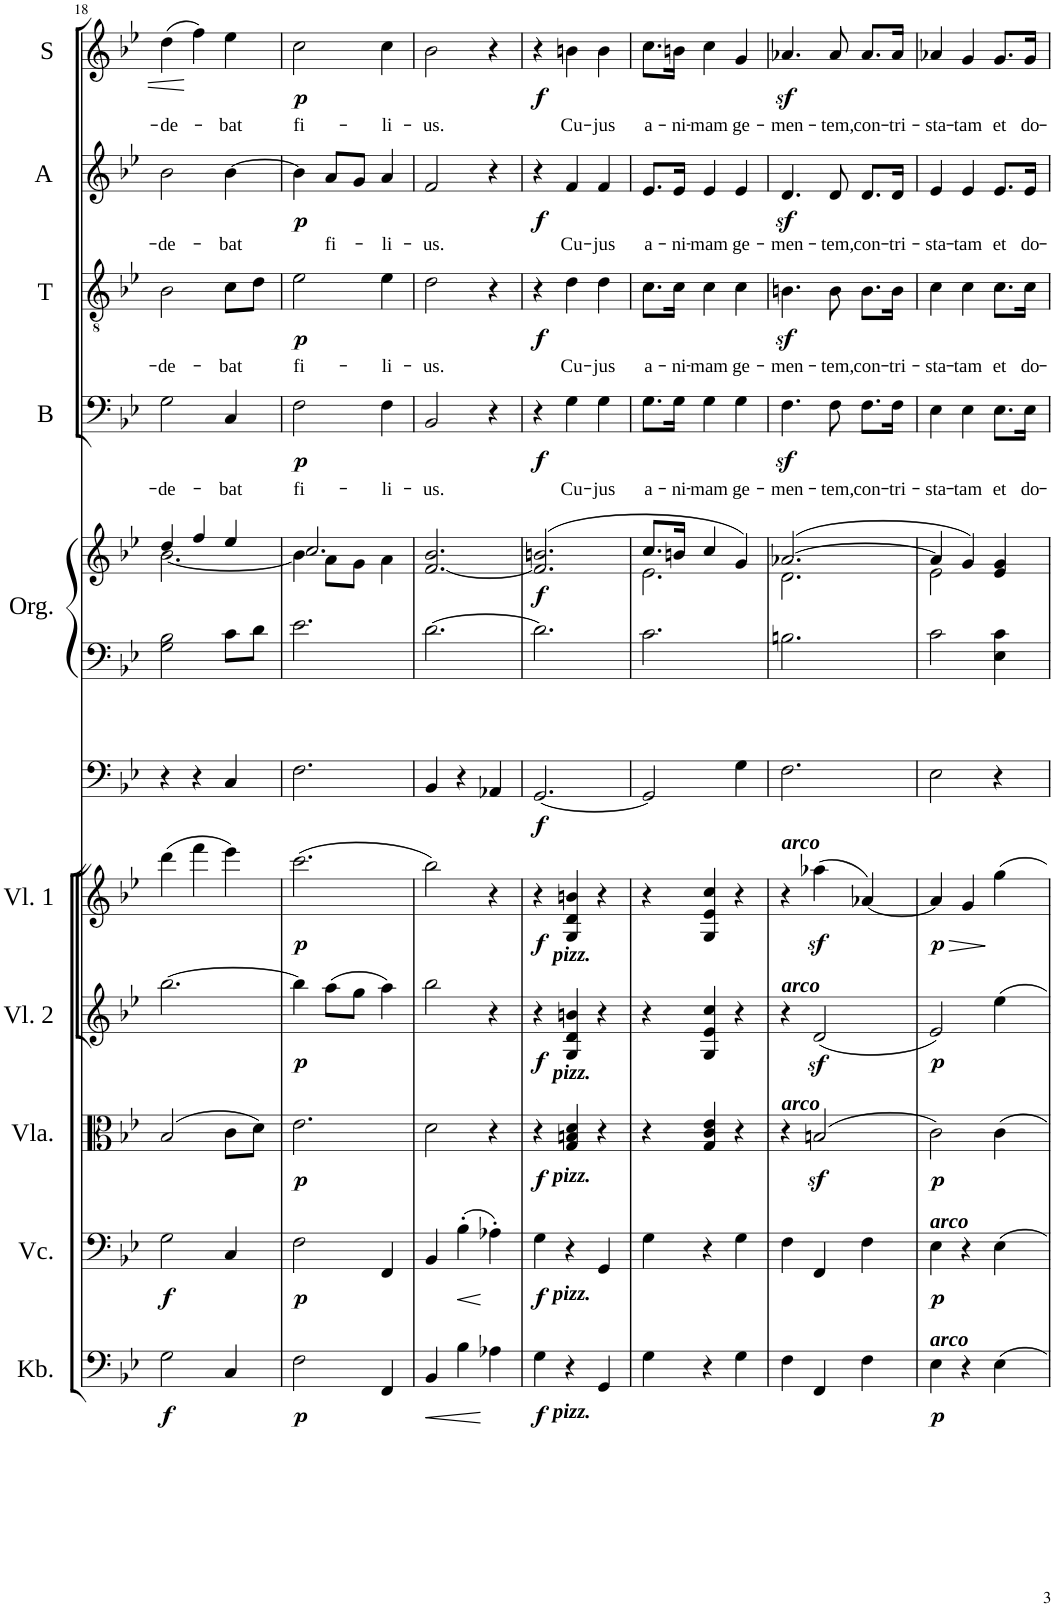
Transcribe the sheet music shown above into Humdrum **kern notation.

**kern	**dynam	**kern	**dynam	**kern	**dynam	**kern	**dynam	**kern	**dynam	**kern	**dynam	**kern	**kern	**dynam	**kern	**text	**dynam	**kern	**text	**dynam	**kern	**text	**dynam	**kern	**text	**dynam
*part11	*part11	*part10	*part10	*part9	*part9	*part8	*part8	*part7	*part7	*part6	*part6	*part5	*part5	*part5	*part4	*part4	*part4	*part3	*part3	*part3	*part2	*part2	*part2	*part1	*part1	*part1
*staff12	*staff12	*staff11	*staff11	*staff10	*staff10	*staff9	*staff9	*staff8	*staff8	*staff7	*staff7	*staff6	*staff5	*staff5/6	*staff4	*staff4	*staff4	*staff3	*staff3	*staff3	*staff2	*staff2	*staff2	*staff1	*staff1	*staff1
*I"Kontrabass	*	*I"Cello	*	*I"Viola	*	*I"Violine 2	*	*I"Violine 1	*	*	*	*I"Orgel	*	*	*I"Bass	*	*	*I"Tenor	*	*	*I"Alt	*	*	*I"Sopran	*	*
*I'Kb.	*	*	*	*I'Vla.	*	*I'Vl. 2	*	*I'Vl. 1	*	*	*	*I'Org.	*	*	*I'B	*	*	*I'T	*	*	*I'A	*	*	*I'S	*	*
!!LO:PB:g=z
*clefF4	*	*clefF4	*	*clefC3	*	*clefG2	*	*clefG2	*	*clefF4	*	*clefF4	*clefG2	*	*clefF4	*	*	*clefGv2	*	*	*clefG2	*	*	*clefG2	*	*
*Trd7c12	*	*	*	*	*	*	*	*	*	*	*	*	*	*	*	*	*	*	*	*	*	*	*	*	*	*
*k[b-e-]	*	*k[b-e-]	*	*k[b-e-]	*	*k[b-e-]	*	*k[b-e-]	*	*k[b-e-]	*	*k[b-e-]	*k[b-e-]	*	*k[b-e-]	*	*	*k[b-e-]	*	*	*k[b-e-]	*	*	*k[b-e-]	*	*
*M3/4	*	*M3/4	*	*M3/4	*	*M3/4	*	*M3/4	*	*M3/4	*	*M3/4	*M3/4	*	*M3/4	*	*	*M3/4	*	*	*M3/4	*	*	*M3/4	*	*
=18	=18	=18	=18	=18	=18	=18	=18	=18	=18	=18	=18	=18	=18	=18	=18	=18	=18	=18	=18	=18	=18	=18	=18	=18	=18	=18
*	*	*	*	*	*	*	*	*	*	*	*	*	*^	*	*	*	*	*	*	*	*	*	*	*	*	*
!	!LO:DY:b	!	!LO:DY:b	!	!	!	!	!	!	!	!	!	!	!	!	!	!LO:LY:b	!	!	!LO:LY:b	!	!	!LO:LY:b	!	!	!LO:LY:b	!
2G\	f	2G\	f	(2B-/	.	[2.bb-\	.	(4ddd\	.	4r	.	2G\ 2B-\	4dd/	[2.b-\	.	2G\	-de-	.	2B-\	-de-	.	2b-\	-de-	.	(4dd\	-de-	.
.	.	.	.	.	.	.	.	4fff\	.	4r	.	.	4ff/	.	.	.	.	.	.	.	.	.	.	.	4ff\)	.	.
!	!	!	!	!	!	!	!	!	!	!	!	!	!	!	!	!	!LO:LY:b	!	!	!LO:LY:b	!	!	!LO:LY:b	!	!	!LO:LY:b	!
4C/	.	4C/	.	8c\L	.	.	.	4eee-\)	.	4C/	.	8c\L	4ee-/	.	.	4C/	-bat	.	8c\L	-bat	.	[4b-\	-bat	.	4ee-\	-bat	.
.	.	.	.	8d\J)	.	.	.	.	.	.	.	8d\J	.	.	.	.	.	.	8d\J	.	.	.	.	.	.	.	.
=19	=19	=19	=19	=19	=19	=19	=19	=19	=19	=19	=19	=19	=19	=19	=19	=19	=19	=19	=19	=19	=19	=19	=19	=19	=19	=19	=19
!	!LO:DY:b	!	!LO:DY:b	!	!LO:DY:b	!	!LO:DY:b	!	!LO:DY:b	!	!	!	!	!	!	!	!LO:LY:b	!LO:DY:b	!	!LO:LY:b	!LO:DY:b	!	!	!LO:DY:b	!	!LO:LY:b	!LO:DY:b
2F\	p	2F\	p	2.e-\	p	4bb-\]	p	(2.ccc\	p	2.F\	.	2.e-\	2.cc/	4b-\]	.	2F\	fi-	p	2e-\	fi-	p	4b-\]	.	p	2cc\	fi-	p
!	!	!	!	!	!	!	!	!	!	!	!	!	!	!	!	!	!	!	!	!	!	!	!LO:LY:b	!	!	!	!
.	.	.	.	.	.	(8aa\L	.	.	.	.	.	.	.	8a\L	.	.	.	.	.	.	.	8a/L	fi-	.	.	.	.
.	.	.	.	.	.	8gg\J	.	.	.	.	.	.	.	8g\J	.	.	.	.	.	.	.	8g/J	.	.	.	.	.
!	!	!	!	!	!	!	!	!	!	!	!	!	!	!	!	!	!LO:LY:b	!	!	!LO:LY:b	!	!	!LO:LY:b	!	!	!LO:LY:b	!
4FF/	.	4FF/	.	.	.	4aa\)	.	.	.	.	.	.	.	4a\	.	4F\	-li-	.	4e-\	-li-	.	4a/	-li-	.	4cc\	-li-	.
=20	=20	=20	=20	=20	=20	=20	=20	=20	=20	=20	=20	=20	=20	=20	=20	=20	=20	=20	=20	=20	=20	=20	=20	=20	=20	=20	=20
!	!LO:HP:b	!	!	!	!	!	!	!	!	!	!	!	!	!	!	!	!LO:LY:b	!	!	!LO:LY:b	!	!	!LO:LY:b	!	!	!LO:LY:b	!
*	*	*	*	*	*	*	*	*	*	*	*	*	*v	*v	*	*	*	*	*	*	*	*	*	*	*	*	*
4BB-/	<	4BB-/	.	2d\	.	2bb-\	.	2bb-\)	.	4BB-/	.	[2.d\	[2.f/ 2.b-/	.	2BB-/	-us.	.	2d\	-us.	.	2f/	-us.	.	2b-\	-us.	.
!	!	!	!LO:HP:b	!	!	!	!	!	!	!	!	!	!	!	!	!	!	!	!	!	!	!	!	!	!	!
4B-\	.	(4B-'\	<	.	.	.	.	.	.	4r	.	.	.	.	.	.	.	.	.	.	.	.	.	.	.	.
4A-X\	[	4A-X'\)	[	4r	.	4r	.	4r	.	4AA-X/	.	.	.	.	4r	.	.	4r	.	.	4r	.	.	4r	.	.
=21	=21	=21	=21	=21	=21	=21	=21	=21	=21	=21	=21	=21	=21	=21	=21	=21	=21	=21	=21	=21	=21	=21	=21	=21	=21	=21
!	!	!	!	!	!	!	!	!LO:TX:b:Bi:t=pizz.	!	!	!	!	!	!	!	!	!	!	!	!	!	!	!	!	!	!
!	!	!	!	!	!	!LO:TX:b:Bi:t=pizz.	!	!	!	!	!	!	!	!	!	!	!	!	!	!	!	!	!	!	!	!
!	!	!	!	!LO:TX:b:Bi:t=pizz.	!	!	!	!	!	!	!	!	!	!	!	!	!	!	!	!	!	!	!	!	!	!
!	!	!LO:TX:b:Bi:t=pizz.	!	!	!	!	!	!	!	!	!	!	!	!	!	!	!	!	!	!	!	!	!	!	!	!
!LO:TX:b:Bi:t=pizz.	!	!	!	!	!	!	!	!	!	!	!	!	!	!	!	!	!	!	!	!	!	!	!	!	!	!
!	!LO:DY:b	!	!LO:DY:b	!	!LO:DY:b	!	!LO:DY:b	!	!LO:DY:b	!	!LO:DY:b	!	!	!LO:DY:b	!	!	!LO:DY:b	!	!	!LO:DY:b	!	!	!LO:DY:b	!	!	!LO:DY:b
4G\	f	4G\	f	4r	f	4r	f	4r	f	[2.GG/	f	2.d\]	(2.f/] 2.bn/	f	4r	.	f	4r	.	f	4r	.	f	4r	.	f
!	!	!	!	!	!	!	!	!	!	!	!	!	!	!	!	!LO:LY:b	!	!	!LO:LY:b	!	!	!LO:LY:b	!	!	!LO:LY:b	!
4r	.	4r	.	4G/ 4Bn/ 4d/	.	4G/ 4d/ 4bn/	.	4G/ 4d/ 4bn/	.	.	.	.	.	.	4G\	Cu-	.	4d\	Cu-	.	4f/	Cu-	.	4bn\	Cu-	.
!	!	!	!	!	!	!	!	!	!	!	!	!	!	!	!	!LO:LY:b	!	!	!LO:LY:b	!	!	!LO:LY:b	!	!	!LO:LY:b	!
4GG/	.	4GG/	.	4r	.	4r	.	4r	.	.	.	.	.	.	4G\	-jus	.	4d\	-jus	.	4f/	-jus	.	4b\	-jus	.
=22	=22	=22	=22	=22	=22	=22	=22	=22	=22	=22	=22	=22	=22	=22	=22	=22	=22	=22	=22	=22	=22	=22	=22	=22	=22	=22
*	*	*	*	*	*	*	*	*	*	*	*	*	*^	*	*	*	*	*	*	*	*	*	*	*	*	*
!	!	!	!	!	!	!	!	!	!	!	!	!	!	!	!	!	!LO:LY:b	!	!	!LO:LY:b	!	!	!LO:LY:b	!	!	!LO:LY:b	!
4G\	.	4G\	.	4r	.	4r	.	4r	.	2GG/]	.	2.c\	8.cc/L	2.e-\	.	8.G\L	a-	.	8.c\L	a-	.	8.e-/L	a-	.	8.cc\L	a-	.
!	!	!	!	!	!	!	!	!	!	!	!	!	!	!	!	!	!LO:LY:b	!	!	!LO:LY:b	!	!	!LO:LY:b	!	!	!LO:LY:b	!
.	.	.	.	.	.	.	.	.	.	.	.	.	16bn/Jk	.	.	16G\Jk	-ni-	.	16c\Jk	-ni-	.	16e-/Jk	-ni-	.	16bn\Jk	-ni-	.
!	!	!	!	!	!	!	!	!	!	!	!	!	!	!	!	!	!LO:LY:b	!	!	!LO:LY:b	!	!	!LO:LY:b	!	!	!LO:LY:b	!
4r	.	4r	.	4G/ 4c/ 4e-/	.	4G/ 4e-/ 4cc/	.	4G/ 4e-/ 4cc/	.	.	.	.	4cc/	.	.	4G\	-mam	.	4c\	-mam	.	4e-/	-mam	.	4cc\	-mam	.
!	!	!	!	!	!	!	!	!	!	!	!	!	!	!	!	!	!LO:LY:b	!	!	!LO:LY:b	!	!	!LO:LY:b	!	!	!LO:LY:b	!
4G\	.	4G\	.	4r	.	4r	.	4r	.	4G\	.	.	4g/)	.	.	4G\	ge-	.	4c\	ge-	.	4e-/	ge-	.	4g/	ge-	.
=23	=23	=23	=23	=23	=23	=23	=23	=23	=23	=23	=23	=23	=23	=23	=23	=23	=23	=23	=23	=23	=23	=23	=23	=23	=23	=23	=23
!	!	!	!	!	!	!	!	!LO:TX:a:Bi:t=arco	!	!	!	!	!	!	!	!	!	!	!	!	!	!	!	!	!	!	!
!	!	!	!	!	!	!LO:TX:a:Bi:t=arco	!	!	!	!	!	!	!	!	!	!	!	!	!	!	!	!	!	!	!	!	!
!	!	!	!	!LO:TX:a:Bi:t=arco	!	!	!	!	!	!	!	!	!	!	!	!	!	!	!	!	!	!	!	!	!	!	!
!	!	!	!	!	!	!	!	!	!	!	!	!	!	!	!	!	!LO:LY:b	!	!	!LO:LY:b	!	!	!LO:LY:b	!	!	!LO:LY:b	!
4F\	.	4F\	.	4r	.	4r	.	4r	.	2.F\	.	2.Bn\	([2.a-X/	2.d\	.	4.Fz<\	-men-	.	4.Bnz<\	-men-	.	4.dz</	-men-	.	4.a-Xz</	-men-	.
4FF/	.	4FF/	.	(2Bnz</	.	(2dz</	.	(4aa-Xz<\	.	.	.	.	.	.	.	.	.	.	.	.	.	.	.	.	.	.	.
!	!	!	!	!	!	!	!	!	!	!	!	!	!	!	!	!	!LO:LY:b	!	!	!LO:LY:b	!	!	!LO:LY:b	!	!	!LO:LY:b	!
.	.	.	.	.	.	.	.	.	.	.	.	.	.	.	.	8F\	-tem,	.	8B\	-tem,	.	8d/	-tem,	.	8a-/	-tem,	.
!	!	!	!	!	!	!	!	!	!	!	!	!	!	!	!	!	!LO:LY:b	!	!	!LO:LY:b	!	!	!LO:LY:b	!	!	!LO:LY:b	!
4F\	.	4F\	.	.	.	.	.	[4a-X/)	.	.	.	.	.	.	.	8.F\L	con-	.	8.B\L	con-	.	8.d/L	con-	.	8.a-/L	con-	.
!	!	!	!	!	!	!	!	!	!	!	!	!	!	!	!	!	!LO:LY:b	!	!	!LO:LY:b	!	!	!LO:LY:b	!	!	!LO:LY:b	!
.	.	.	.	.	.	.	.	.	.	.	.	.	.	.	.	16F\Jk	-tri-	.	16B\Jk	-tri-	.	16d/Jk	-tri-	.	16a-/Jk	-tri-	.
=24	=24	=24	=24	=24	=24	=24	=24	=24	=24	=24	=24	=24	=24	=24	=24	=24	=24	=24	=24	=24	=24	=24	=24	=24	=24	=24	=24
!	!	!LO:TX:a:Bi:t=arco	!	!	!	!	!	!	!	!	!	!	!	!	!	!	!	!	!	!	!	!	!	!	!	!	!
!LO:TX:a:Bi:t=arco	!	!	!	!	!	!	!	!	!	!	!	!	!	!	!	!	!	!	!	!	!	!	!	!	!	!	!
!	!LO:DY:b	!	!LO:DY:b	!	!LO:DY:b	!	!LO:DY:b	!	!LO:HP:b	!	!	!	!	!	!	!	!LO:LY:b	!	!	!LO:LY:b	!	!	!LO:LY:b	!	!	!LO:LY:b	!
!	!	!	!	!	!	!	!	!	!LO:DY:n=1:b	!	!	!	!	!	!	!	!	!	!	!	!	!	!	!	!	!	!
4E-\	p	4E-\	p	2c\)	p	2e-/)	p	4a-/]	> p	2E-\	.	2c\	4a-/]	2e-\	.	4E-\	-sta-	.	4c\	-sta-	.	4e-/	-sta-	.	4a-X/	-sta-	.
!	!	!	!	!	!	!	!	!	!	!	!	!	!	!	!	!	!LO:LY:b	!	!	!LO:LY:b	!	!	!LO:LY:b	!	!	!LO:LY:b	!
4r	.	4r	.	.	.	.	.	4g/	.	.	.	.	4g/)	.	.	4E-\	-tam	.	4c\	-tam	.	4e-/	-tam	.	4g/	-tam	.
!	!	!	!	!	!	!	!	!	!	!	!	!	!	!	!	!	!LO:LY:b	!	!	!LO:LY:b	!	!	!LO:LY:b	!	!	!LO:LY:b	!
4E-\	.	4E-\	.	4c\	.	4ee-\	.	4gg\	]	4r	.	4E-\ 4c\	4e-/ 4g/	4ryy	.	8.E-\L	et	.	8.c\L	et	.	8.e-/L	et	.	8.g/L	et	.
!	!	!	!	!	!	!	!	!	!	!	!	!	!	!	!	!	!LO:LY:b	!	!	!LO:LY:b	!	!	!LO:LY:b	!	!	!LO:LY:b	!
.	.	.	.	.	.	.	.	.	.	.	.	.	.	.	.	16E-\Jk	do-	.	16c\Jk	do-	.	16e-/Jk	do-	.	16g/Jk	do-	.
*	*	*	*	*	*	*	*	*	*	*	*	*	*v	*v	*	*	*	*	*	*	*	*	*	*	*	*	*
=	=	=	=	=	=	=	=	=	=	=	=	=	=	=	=	=	=	=	=	=	=	=	=	=	=	=
*-	*-	*-	*-	*-	*-	*-	*-	*-	*-	*-	*-	*-	*-	*-	*-	*-	*-	*-	*-	*-	*-	*-	*-	*-	*-	*-
